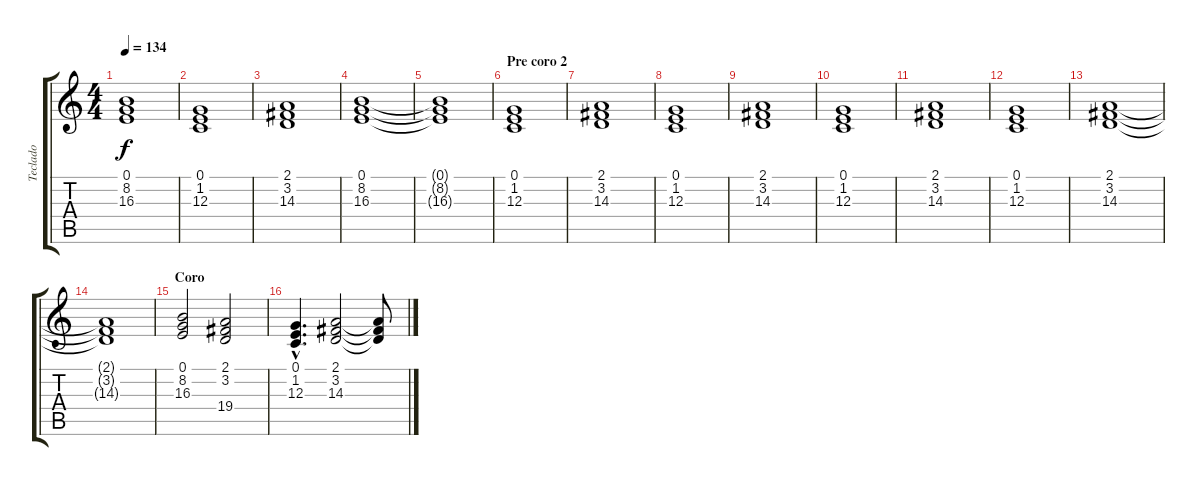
\track ("Teclado" "Teclado") {instrument stringensemble1}
\staff {score tabs}
\tuning (E4 B3 G3 D3 A2 E2) {hide}
\ts (4 4)
\tempo 134
\clef g2
\ks c
(0.1{t} 8.2{t} 16.3{t}).1{dy f} |
(0.1 1.2 12.3).1 |
(2.1 3.2 14.3).1 |
(0.1 8.2 16.3).1 |
(0.1{t} 8.2{t} 16.3{t}).1 |
\section ("" "Pre coro 2")
(0.1 1.2 12.3).1 |
(2.1 3.2 14.3).1 |
(0.1 1.2 12.3).1 |
(2.1 3.2 14.3).1 |
(0.1 1.2 12.3).1 |
(2.1 3.2 14.3).1 |
(0.1 1.2 12.3).1 |
(2.1 3.2 14.3).1 |
(2.1{t} 3.2{t} 14.3{t}).1 |
\section ("" "Coro")
(0.1 8.2 16.3).2 (2.1 3.2 19.4).2 |
(0.1{hac} 1.2{hac} 12.3{hac}).4{d} (2.1 3.2 14.3).2 (2.1{t} 3.2{t} 14.3{t}).8
